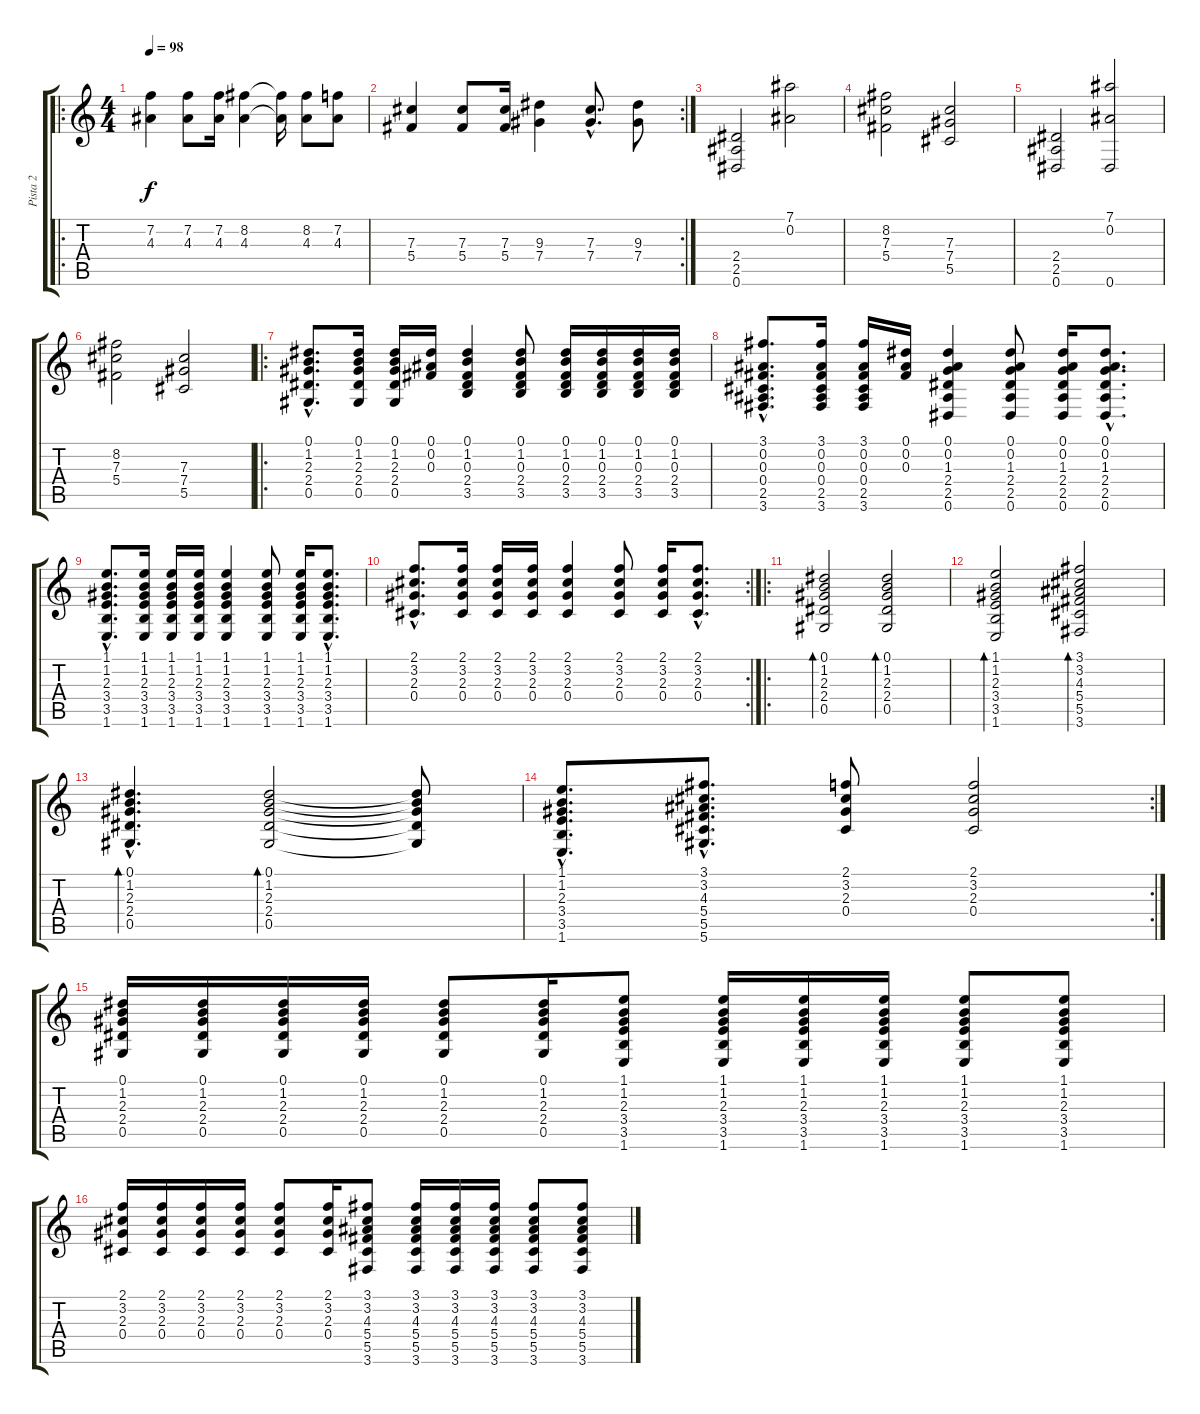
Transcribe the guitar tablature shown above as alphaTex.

\track ("Pista 2" "Pista 2") {instrument acousticguitarsteel}
\staff {score tabs}
\tuning (Eb4 Bb3 Gb3 Db3 Ab2 Eb2) {hide}
\ro
\ts (4 4)
\tempo 98
\clef g2
\ks c
(7.2 4.3).4{dy f} (7.2 4.3).8 (7.2 4.3).16 (8.2 4.3).4 (8.2{t} 4.3{t}).16 (8.2 4.3).8 (7.2 4.3).8 |
\rc 2
(7.3 5.4).4 (7.3 5.4).8 (7.3 5.4).16 (9.3 7.4).4 (7.3{hac} 7.4{hac}).8{d} (9.3 7.4).8 |
(2.4 2.5 0.6).2 (7.1 0.2).2 |
(8.2 7.3 5.4).2 (7.3 7.4 5.5).2 |
(2.4 2.5 0.6).2 (7.1 0.2 0.6).2 |
(8.2 7.3 5.4).2 (7.3 7.4 5.5).2 |
\ro
(0.1{hac} 1.2{hac} 2.3{hac} 2.4{hac} 0.5{hac}).8{d} (0.1 1.2 2.3 2.4 0.5).16 (0.1 1.2 2.3 2.4 0.5).16 (0.1 0.2 0.3).16 (0.1 1.2 0.3 2.4 3.5).4 (0.1 1.2 0.3 2.4 3.5).8 (0.1 1.2 0.3 2.4 3.5).16 (0.1 1.2 0.3 2.4 3.5).16 (0.1 1.2 0.3 2.4 3.5).16 (0.1 1.2 0.3 2.4 3.5).16 |
(3.1{hac} 0.2{hac} 0.3{hac} 0.4{hac} 2.5{hac} 3.6{hac}).8{d} (3.1 0.2 0.3 0.4 2.5 3.6).16 (3.1 0.2 0.3 0.4 2.5 3.6).16 (0.1 0.2 0.3).16 (0.1 0.2 1.3 2.4 2.5 0.6).4 (0.1 0.2 1.3 2.4 2.5 0.6).8 (0.1 0.2 1.3 2.4 2.5 0.6).16 (0.1{hac} 0.2{hac} 1.3{hac} 2.4{hac} 2.5{hac} 0.6{hac}).8{d} |
(1.1{hac} 1.2{hac} 2.3{hac} 3.4{hac} 3.5{hac} 1.6{hac}).8{d} (1.1 1.2 2.3 3.4 3.5 1.6).16 (1.1 1.2 2.3 3.4 3.5 1.6).16 (1.1 1.2 2.3 3.4 3.5 1.6).16 (1.1 1.2 2.3 3.4 3.5 1.6).4 (1.1 1.2 2.3 3.4 3.5 1.6).8 (1.1 1.2 2.3 3.4 3.5 1.6).16 (1.1{hac} 1.2{hac} 2.3{hac} 3.4{hac} 3.5{hac} 1.6{hac}).8{d} |
\rc 2
(2.1{hac} 3.2{hac} 2.3{hac} 0.4{hac}).8{d} (2.1 3.2 2.3 0.4).16 (2.1 3.2 2.3 0.4).16 (2.1 3.2 2.3 0.4).16 (2.1 3.2 2.3 0.4).4 (2.1 3.2 2.3 0.4).8 (2.1 3.2 2.3 0.4).16 (2.1{hac} 3.2{hac} 2.3{hac} 0.4{hac}).8{d} |
\ro
(0.1 1.2 2.3 2.4 0.5).2{bd 120} (0.1 1.2 2.3 2.4 0.5).2{bd 120} |
(1.1 1.2 2.3 3.4 3.5 1.6).2{bd 120} (3.1 3.2 4.3 5.4 5.5 3.6).2{bd 120} |
(0.1{hac} 1.2{hac} 2.3{hac} 2.4{hac} 0.5{hac}).4{d bd 60} (0.1 1.2 2.3 2.4 0.5).2{bd 60} (0.1{t} 1.2{t} 2.3{t} 2.4{t} 0.5{t}).8 |
\rc 2
(1.1{hac} 1.2{hac} 2.3{hac} 3.4{hac} 3.5{hac} 1.6{hac}).8{d} (3.1{hac} 3.2{hac} 4.3{hac} 5.4{hac} 5.5{hac} 5.6{hac}).8{d} (2.1 3.2 2.3 0.4).8 (2.1 3.2 2.3 0.4).2 |
(0.1 1.2 2.3 2.4 0.5).16 (0.1 1.2 2.3 2.4 0.5).16 (0.1 1.2 2.3 2.4 0.5).16 (0.1 1.2 2.3 2.4 0.5).16 (0.1 1.2 2.3 2.4 0.5).8 (0.1 1.2 2.3 2.4 0.5).16 (1.1 1.2 2.3 3.4 3.5 1.6).8 (1.1 1.2 2.3 3.4 3.5 1.6).16 (1.1 1.2 2.3 3.4 3.5 1.6).16 (1.1 1.2 2.3 3.4 3.5 1.6).16 (1.1 1.2 2.3 3.4 3.5 1.6).8 (1.1 1.2 2.3 3.4 3.5 1.6).8 |
(2.1 3.2 2.3 0.4).16 (2.1 3.2 2.3 0.4).16 (2.1 3.2 2.3 0.4).16 (2.1 3.2 2.3 0.4).16 (2.1 3.2 2.3 0.4).8 (2.1 3.2 2.3 0.4).16 (3.1 3.2 4.3 5.4 5.5 3.6).8 (3.1 3.2 4.3 5.4 5.5 3.6).16 (3.1 3.2 4.3 5.4 5.5 3.6).16 (3.1 3.2 4.3 5.4 5.5 3.6).16 (3.1 3.2 4.3 5.4 5.5 3.6).8 (3.1 3.2 4.3 5.4 5.5 3.6).8
